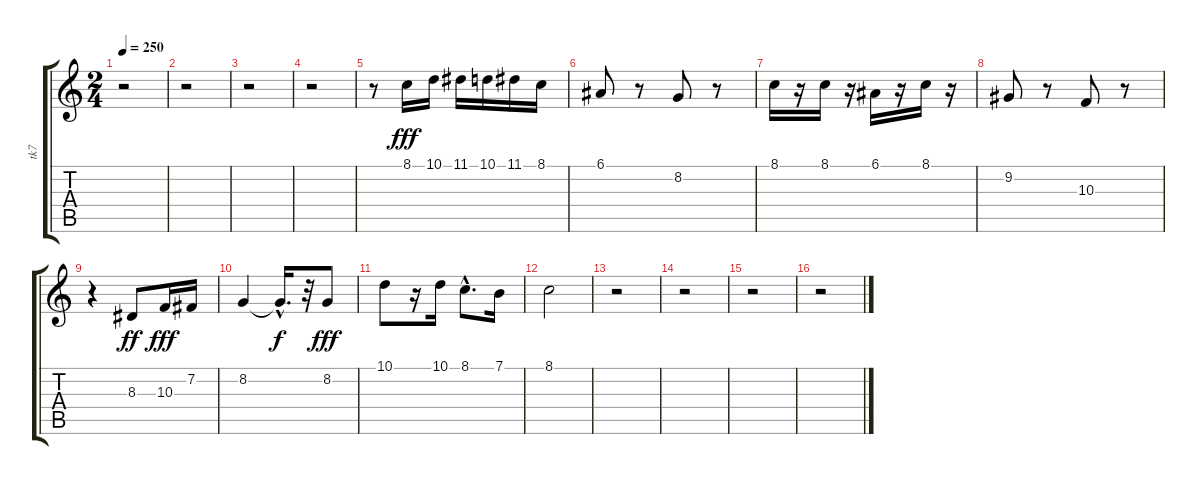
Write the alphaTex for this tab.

\track ("tk7" "tk7") {instrument accordion}
\staff {score tabs}
\tuning (E4 B3 G3 D3 A2 E2) {hide}
\ts (2 4)
\tempo 250
\clef g2
\ks c
r.2{dy fff instrument accordion} |
r.2 |
r.2 |
r.2 |
r.8 8.1.16{balance 8} 10.1.16 11.1.16 10.1.16 11.1.16 8.1.16 |
6.1.8 r.8 8.2.8 r.8 |
8.1.16 r.16 8.1.16 r.16 6.1.16 r.16 8.1.16 r.16 |
9.2.8 r.8 10.3.8 r.8 |
r.4 8.3.8{dy ff} 10.3.16{dy fff} 7.2.16 |
8.2.4 8.2{hac t}.16{d dy f} r.32 8.2.8{dy fff} |
10.1.8 r.16 10.1.16 8.1{hac}.8{d} 7.1.16 |
8.1.2 |
r.2 |
r.2 |
r.2 |
r.2
